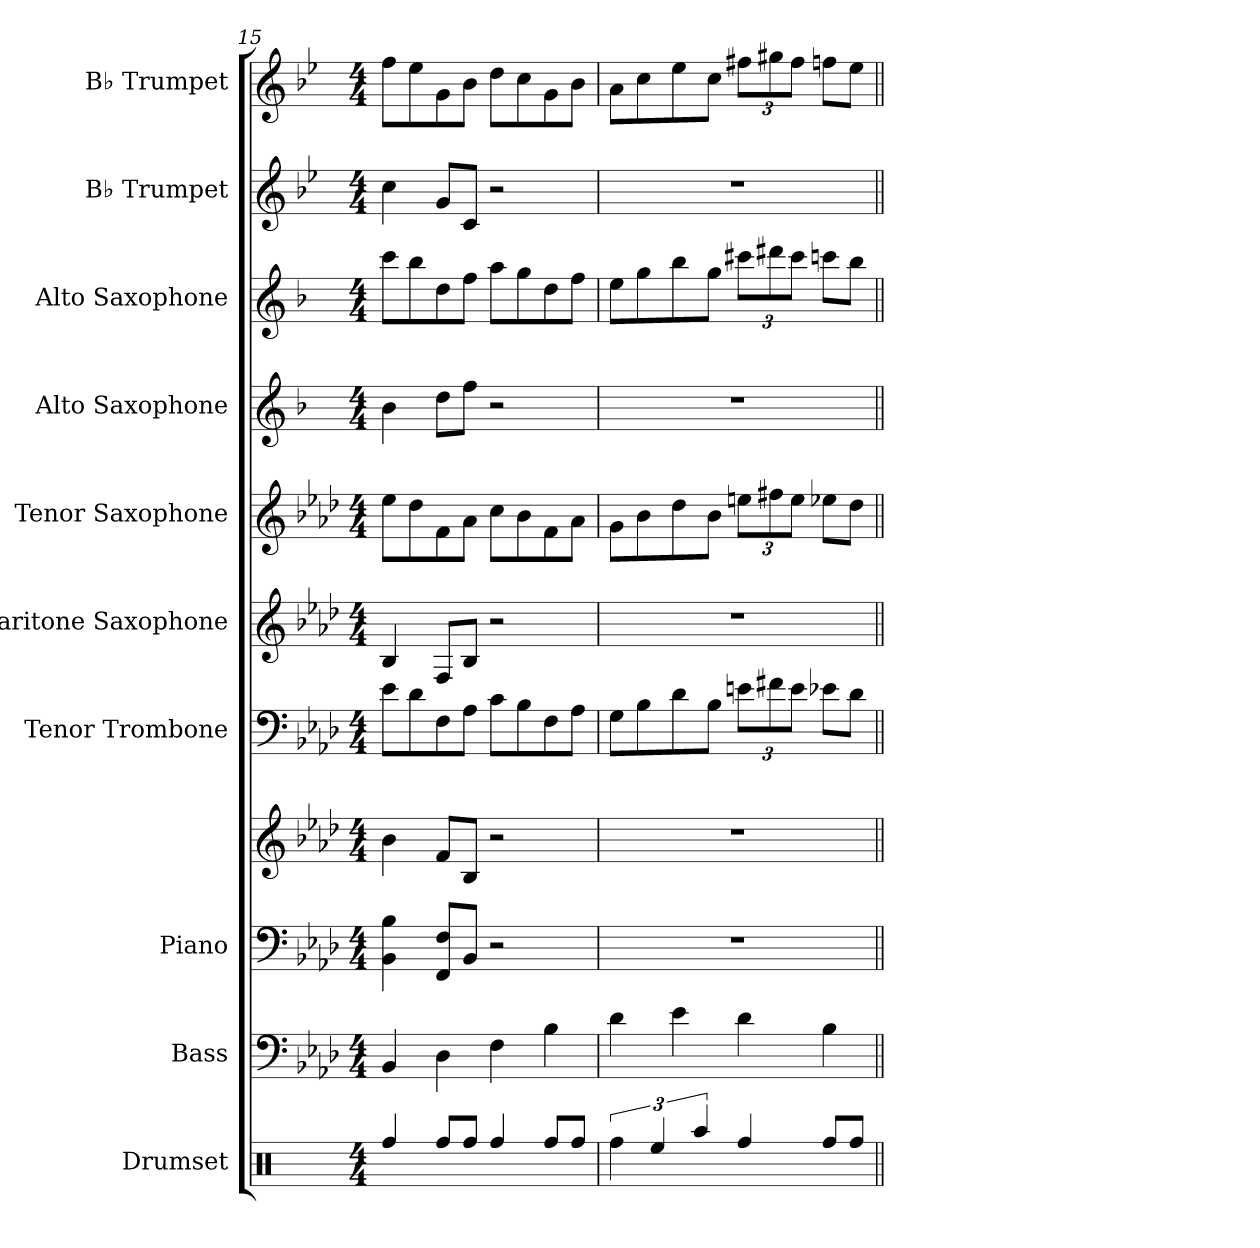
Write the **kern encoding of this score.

**kern	**kern	**kern	**kern	**kern	**kern	**kern	**kern	**kern	**kern	**kern
*part10	*part9	*part8	*part8	*part7	*part6	*part5	*part4	*part3	*part2	*part1
*staff11	*staff10	*staff9	*staff8	*staff7	*staff6	*staff5	*staff4	*staff3	*staff2	*staff1
*I"Drumset	*I"Bass	*I"Piano	*	*I"Tenor Trombone	*I"Baritone Saxophone	*I"Tenor Saxophone	*I"Alto Saxophone	*I"Alto Saxophone	*I"B♭ Trumpet	*I"B♭ Trumpet
*I'Drs.	*I'Bass	*I'Pno.	*	*I'T. Tbn.	*I'Bar. Sax.	*I'T. Sax.	*I'A. Sax.	*I'A. Sax.	*I'B♭ Tpt.	*I'B♭ Tpt.
*clefX	*clefF4	*clefF4	*clefG2	*clefF4	*clefG2	*clefG2	*clefG2	*clefG2	*clefG2	*clefG2
*	*ITrd7c12	*	*	*	*ITrd12c21	*ITrd8c14	*ITrd5c9	*ITrd5c9	*ITrd1c2	*ITrd1c2
*k[]	*k[b-e-a-d-]	*k[b-e-a-d-]	*k[b-e-a-d-]	*k[b-e-a-d-]	*k[b-e-a-d-]	*k[b-e-a-d-]	*k[b-e-a-d-]	*k[b-e-a-d-]	*k[b-e-a-d-]	*k[b-e-a-d-]
*M4/4	*M4/4	*M4/4	*M4/4	*M4/4	*M4/4	*M4/4	*M4/4	*M4/4	*M4/4	*M4/4
=15	=15	=15	=15	=15	=15	=15	=15	=15	=15	=15
4Rff/	4BBB-/	4BB-\ 4B-\	4b-\	8e-\L	4BB-/	8e-\L	4d-\	8ee-\L	4b-\	8ee-\L
.	.	.	.	8d-\	.	8d-\	.	8dd-\	.	8dd-\
8Rff/L	4DD-\	8FF/ 8F/L	8f/L	8F\	8FF/L	8F\	8f\L	8f\	8f/L	8f\
8Rff/J	.	8BB-/J	8B-/J	8A-\J	8BB-/J	8A-\J	8a-\J	8a-\J	8B-/J	8a-\J
4Rff/	4FF\	2r	2r	8c\L	2r	8c\L	2r	8cc\L	2r	8cc\L
.	.	.	.	8B-\	.	8B-\	.	8b-\	.	8b-\
8Rff/L	4BB-\	.	.	8F\	.	8F\	.	8f\	.	8f\
8Rff/J	.	.	.	8A-\J	.	8A-\J	.	8a-\J	.	8a-\J
!!LO:PB:g=z
=16	=16	=16	=16	=16	=16	=16	=16	=16	=16	=16
6Rff\	4D-\	1r	1r	8G\L	1r	8G\L	1r	8g\L	1r	8g\L
.	.	.	.	8B-\	.	8B-\	.	8b-\	.	8b-\
6Ree/	.	.	.	.	.	.	.	.	.	.
.	4E-\	.	.	8d-\	.	8d-\	.	8dd-\	.	8dd-\
6Raa/	.	.	.	.	.	.	.	.	.	.
.	.	.	.	8B-\J	.	8B-\J	.	8b-\J	.	8b-\J
*	*	*	*	*Xbrackettup	*	*Xbrackettup	*	*Xbrackettup	*	*Xbrackettup
4Rff/	4D-\	.	.	12en\L	.	12en\L	.	12een\L	.	12een\L
.	.	.	.	12f#X\	.	12f#X\	.	12ff#X\	.	12ff#X\
.	.	.	.	12e\J	.	12e\J	.	12ee\J	.	12ee\J
8Rff/L	4BB-\	.	.	8e-X\L	.	8e-X\L	.	8ee-X\L	.	8ee-X\L
8Rff/J	.	.	.	8d-\J	.	8d-\J	.	8dd-\J	.	8dd-\J
=||	=||	=||	=||	=||	=||	=||	=||	=||	=||	=||
*-	*-	*-	*-	*-	*-	*-	*-	*-	*-	*-
